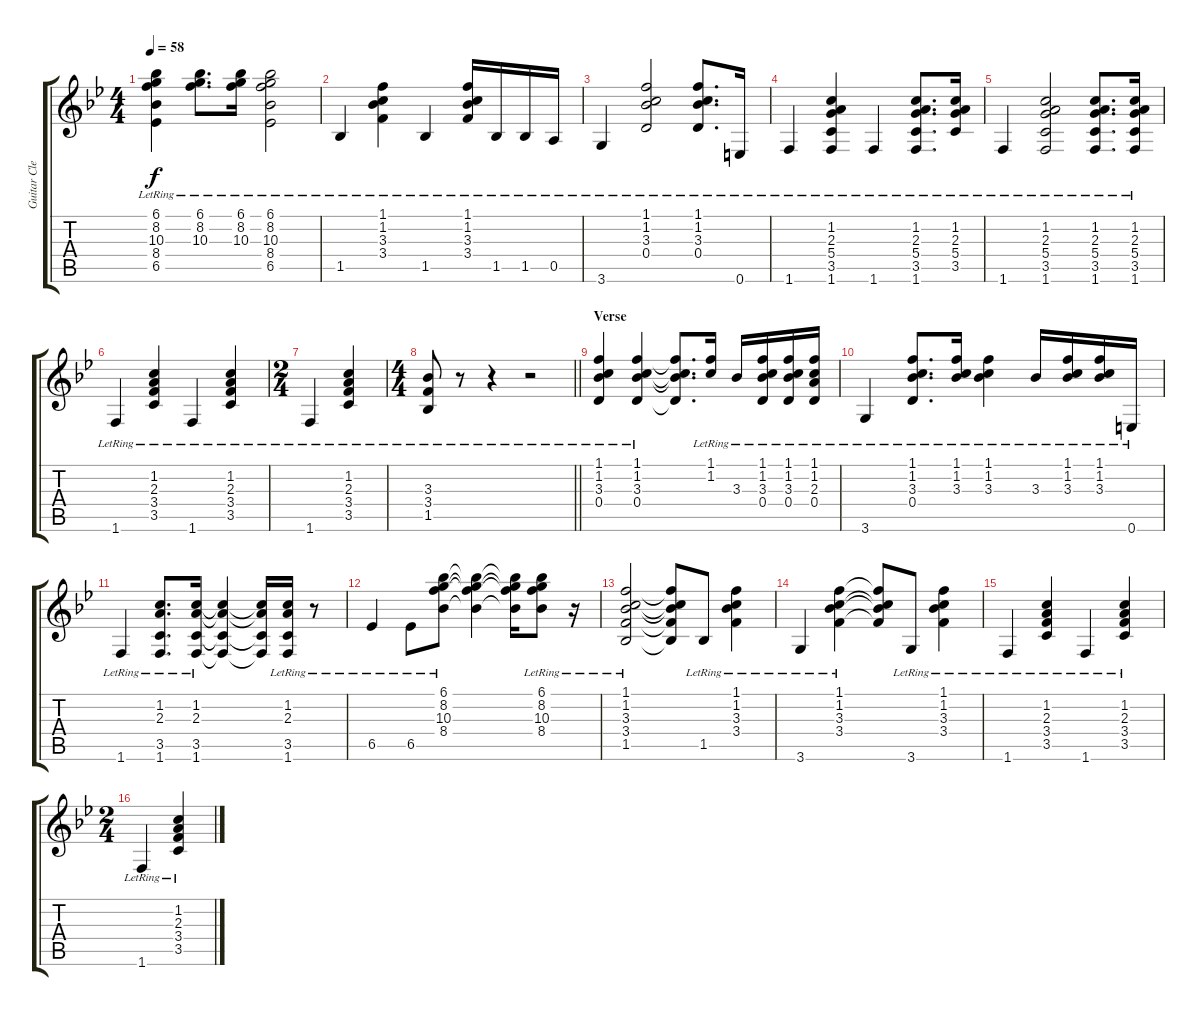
\track ("Guitar Clean" "Guitar Cle") {instrument electricguitarclean}
\staff {score tabs}
\tuning (E4 B3 G3 D3 A2 E2) {hide}
\ts (4 4)
\tempo 58
\clef g2
\ks bb
(6.1{lr} 8.2{lr} 10.3{lr} 8.4{lr} 6.5{lr}).4{dy f} (6.1{lr} 8.2{lr} 10.3{lr}).8{d} (6.1{lr} 8.2{lr} 10.3{lr}).16 (6.1{lr} 8.2{lr} 10.3{lr} 8.4{lr} 6.5{lr}).2 |
1.5{lr}.4 (1.1{lr} 1.2{lr} 3.3{lr} 3.4{lr}).4 1.5{lr}.4 (1.1{lr} 1.2{lr} 3.3{lr} 3.4{lr}).16 1.5{lr}.16 1.5{lr}.16 0.5{lr}.16 |
3.6{lr}.4 (1.1{lr} 1.2{lr} 3.3{lr} 0.4{lr}).2 (1.1{lr} 1.2{lr} 3.3{lr} 0.4{lr}).8{d} 0.6{lr}.16 |
1.6{lr}.4 (1.2{lr} 2.3{lr} 5.4{lr} 3.5{lr} 1.6{lr}).4 1.6{lr}.4 (1.2{lr} 2.3{lr} 5.4{lr} 3.5{lr} 1.6{lr}).8{d} (1.2{lr} 2.3{lr} 5.4{lr} 3.5{lr}).16 |
1.6{lr}.4 (1.2{lr} 2.3{lr} 5.4{lr} 3.5{lr} 1.6{lr}).2 (1.2{lr} 2.3{lr} 5.4{lr} 3.5{lr} 1.6{lr}).8{d} (1.2{lr} 2.3{lr} 5.4{lr} 3.5{lr} 1.6{lr}).16 |
1.6{lr}.4 (1.2{lr} 2.3{lr} 3.4{lr} 3.5{lr}).4 1.6{lr}.4 (1.2{lr} 2.3{lr} 3.4{lr} 3.5{lr}).4 |
\ts (2 4)
1.6{lr}.4 (1.2{lr} 2.3{lr} 3.4{lr} 3.5{lr}).4 |
\ts (4 4)
\barLineRight lightlight
(3.3{lr} 3.4{lr} 1.5{lr}).8 r.8 r.4 r.2 |
\section ("" "Verse")
(1.1{lr} 1.2{lr} 3.3{lr} 0.4{lr}).4 (1.1{lr} 1.2{lr} 3.3{lr} 0.4{lr}).4 (1.1{t} 1.2{t} 3.3{t} 0.4{t}).8{d} (1.1{lr} 1.2{lr}).16 3.3{lr}.16 (1.1{lr} 1.2{lr} 3.3{lr} 0.4{lr}).16 (1.1{lr} 1.2{lr} 3.3{lr} 0.4{lr}).16 (1.1{lr} 1.2{lr} 2.3{lr} 0.4{lr}).16 |
3.6{lr}.4 (1.1{lr} 1.2{lr} 3.3{lr} 0.4{lr}).8{d} (1.1{lr} 1.2{lr} 3.3{lr}).16 (1.1{lr} 1.2{lr} 3.3{lr}).4 3.3{lr}.16 (1.1{lr} 1.2{lr} 3.3{lr}).16 (1.1{lr} 1.2{lr} 3.3{lr}).16 0.6{lr}.16 |
1.6{lr}.4 (1.2{lr} 2.3{lr} 3.5{lr} 1.6{lr}).8{d} (1.2{lr} 2.3{lr} 3.5{lr} 1.6{lr}).16 (1.2{t} 2.3{t} 3.5{t} 1.6{t}).4 (1.2{t} 2.3{t} 3.5{t} 1.6{t}).16 (1.2{lr} 2.3{lr} 3.5{lr} 1.6{lr}).16 r.8 |
6.5{lr}.4 6.5{lr}.8 (6.1{lr} 8.2{lr} 10.3{lr} 8.4{lr}).8 (6.1{t} 8.2{t} 10.3{t} 8.4{t}).4 (6.1{t} 8.2{t} 10.3{t} 8.4{t}).16 (6.1{lr} 8.2{lr} 10.3{lr} 8.4{lr}).8 r.16 |
(1.1{lr} 1.2{lr} 3.3{lr} 3.4{lr} 1.5{lr}).2 (1.1{t} 1.2{t} 3.3{t} 3.4{t} 1.5{t}).8 1.5{lr}.8 (1.1{lr} 1.2{lr} 3.3{lr} 3.4{lr}).4 |
3.6{lr}.4 (1.1{lr} 1.2{lr} 3.3{lr} 3.4{lr}).4 (1.1{t} 1.2{t} 3.3{t} 3.4{t}).8 3.6{lr}.8 (1.1{lr} 1.2{lr} 3.3{lr} 3.4{lr}).4 |
1.6{lr}.4 (1.2{lr} 2.3{lr} 3.4{lr} 3.5{lr}).4 1.6{lr}.4 (1.2{lr} 2.3{lr} 3.4{lr} 3.5{lr}).4 |
\ts (2 4)
1.6{lr}.4 (1.2{lr} 2.3{lr} 3.4{lr} 3.5{lr}).4
